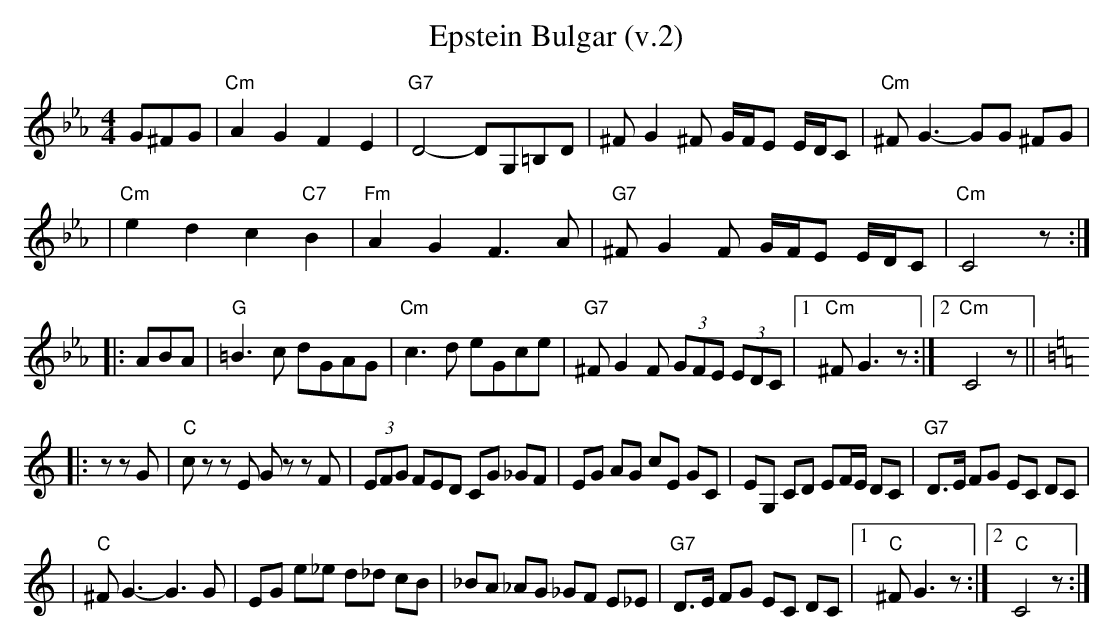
X:1
T: Epstein Bulgar (v.2)
M: 4/4
L: 1/8
K: Cm
G^FG \
| "Cm"A2 G2 F2 E2 | "G7"D4- DG,=B,D \
| ^F G2 ^F G/F/E E/D/C | "Cm"^F G3- GG ^FG |
| "Cm"e2 d2 c2 "C7"B2 | "Fm"A2 G2 F3 A \
| "G7"^FG2F G/F/E E/D/C | "Cm"C4 z :|
|: ABA \
| "G"=B3c dGAG | "Cm"c3d eGce \
| "G7"^FG2F (3GFE (3EDC |1 "Cm"^FG3 z :|2"Cm"C4 z || [K:C]
|: z zG \
| "C"cz zE Gz zF | (3EFG FED CG _GF \
| EG AG cE GC | EG, CD EF/E/ DC | "G7"D>E FG EC DC |
| "C"^FG3- G3G | EG e_e d_d cB \
| _BA _AG _GF E_E | "G7"D>E FG EC DC |1 "C"^FG3 z:|2 "C"C4 z :|
